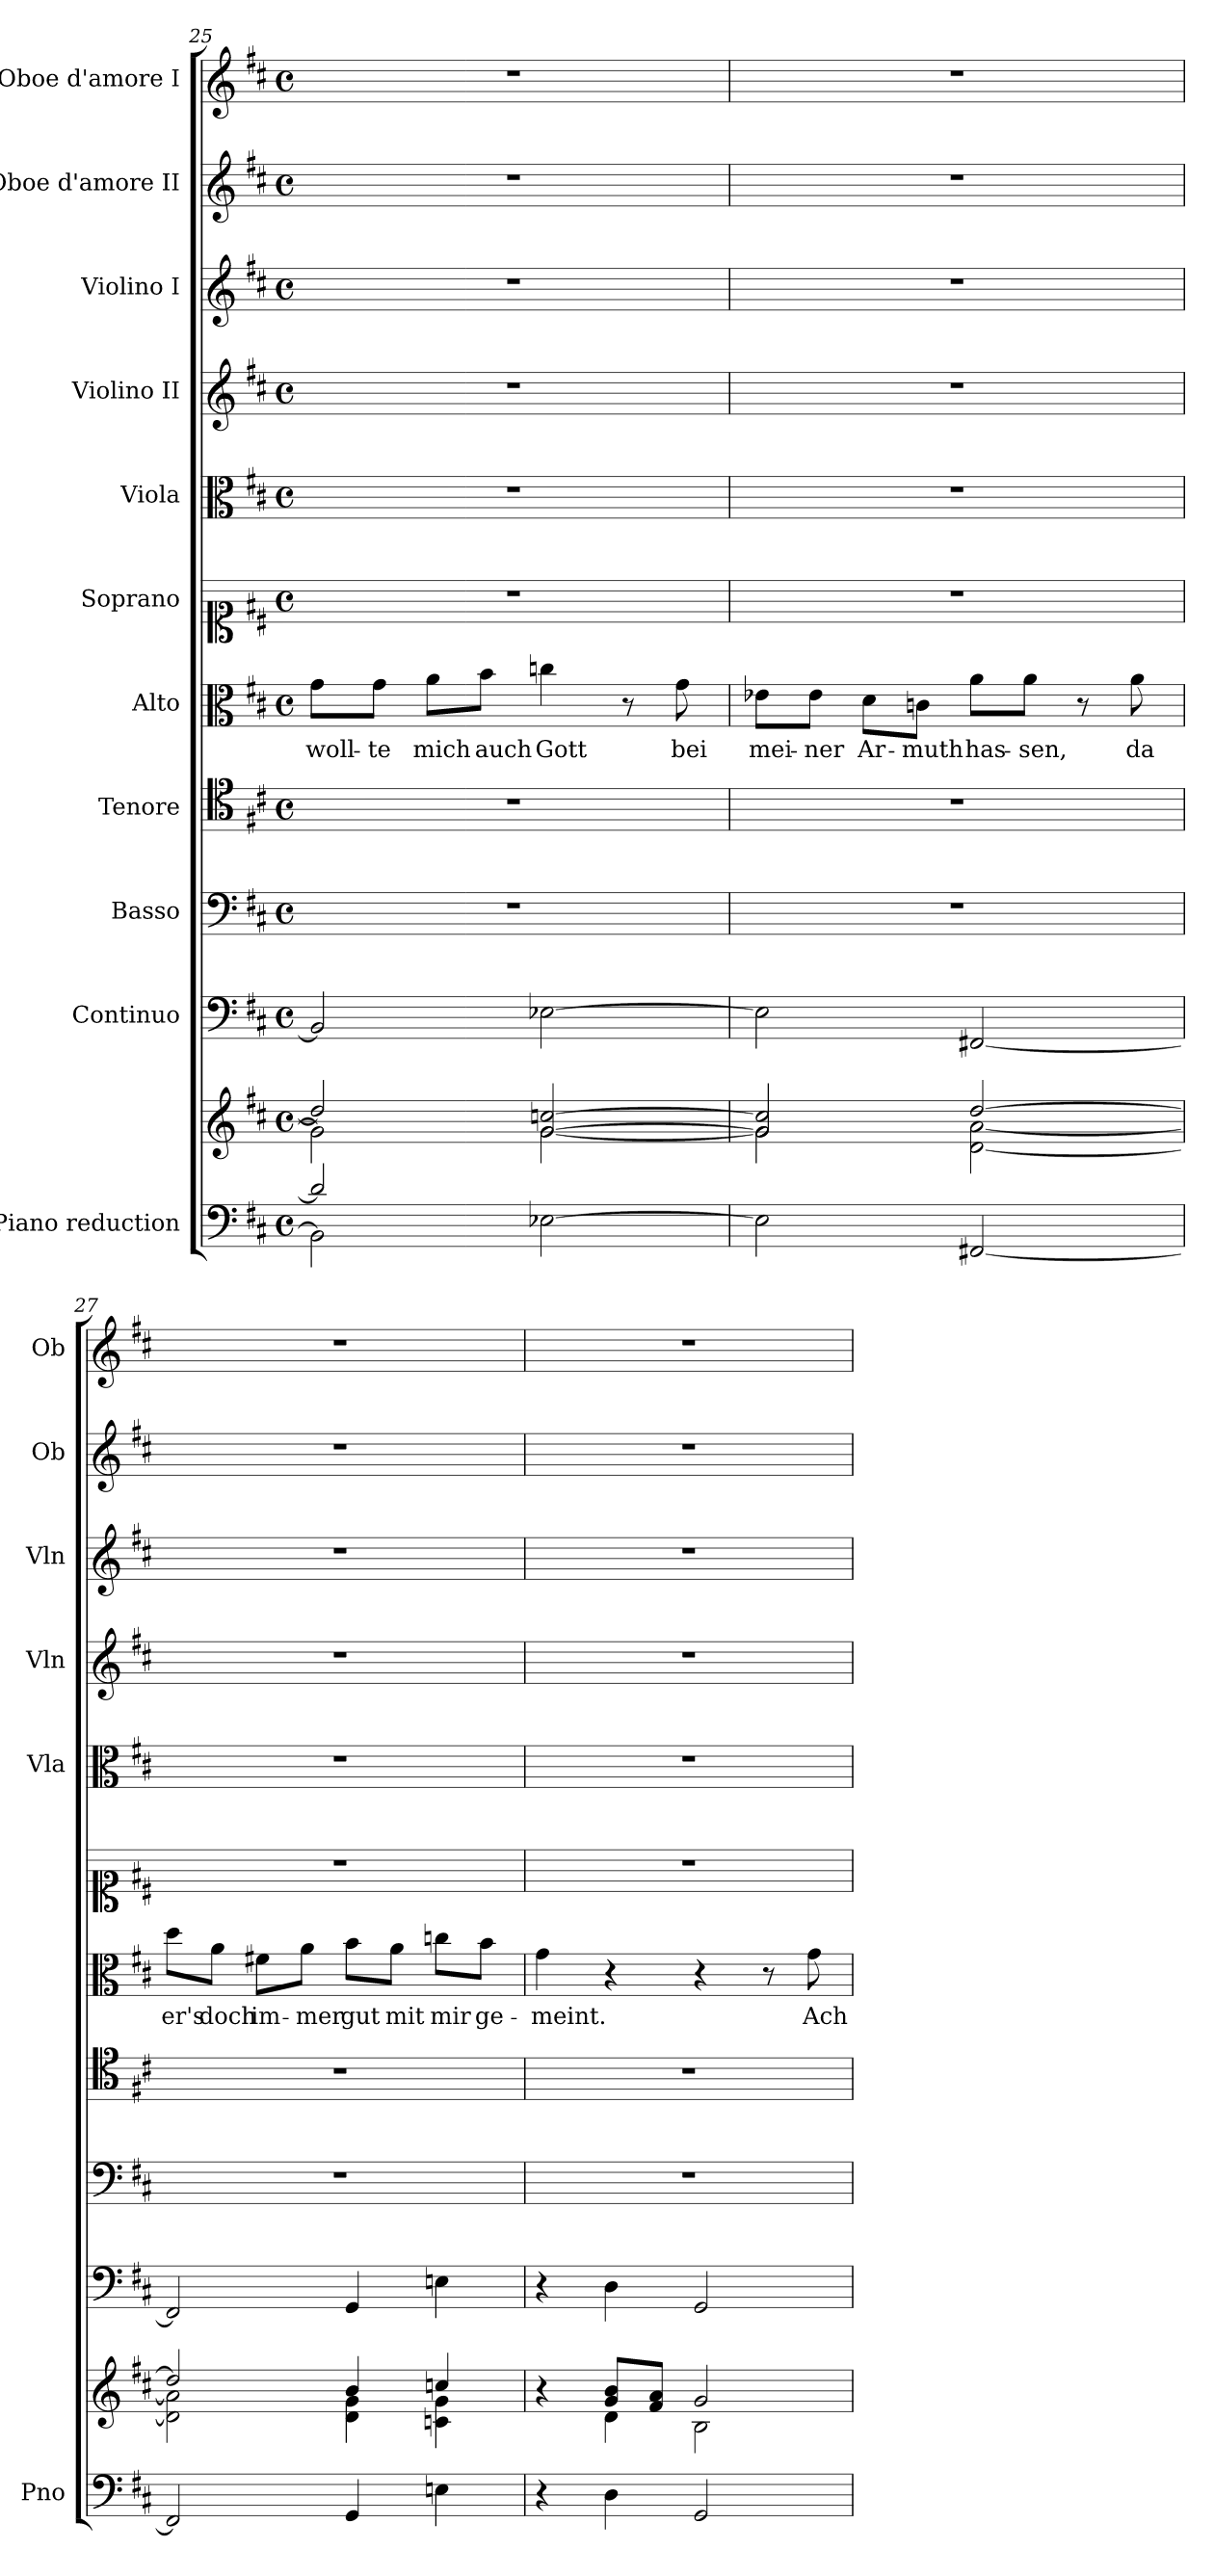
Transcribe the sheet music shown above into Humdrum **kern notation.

**kern	**kern	**kern	**kern	**kern	**kern	**text	**kern	**kern	**kern	**kern	**kern	**kern
*part11	*part11	*part10	*part9	*part8	*part7	*part7	*part6	*part5	*part4	*part3	*part2	*part1
*staff12	*staff11	*staff10	*staff9	*staff8	*staff7	*staff7	*staff6	*staff5	*staff4	*staff3	*staff2	*staff1
*I"Piano reduction	*	*I"Continuo	*I"Basso	*I"Tenore	*I"Alto	*	*I"Soprano	*I"Viola	*I"Violino II	*I"Violino I	*I"Oboe d'amore II	*I"Oboe d'amore I
*I'Pno	*	*	*	*	*	*	*	*I'Vla	*I'Vln	*I'Vln	*I'Ob	*I'Ob
*clefF4	*clefG2	*clefF4	*clefF4	*clefC4	*clefC3	*	*clefC1	*clefC3	*clefG2	*clefG2	*clefG2	*clefG2
*k[f#c#]	*k[f#c#]	*k[f#c#]	*k[f#c#]	*k[f#c#]	*k[f#c#]	*	*k[f#c#]	*k[f#c#]	*k[f#c#]	*k[f#c#]	*k[f#c#]	*k[f#c#]
*M4/4	*M4/4	*M4/4	*M4/4	*M4/4	*M4/4	*	*M4/4	*M4/4	*M4/4	*M4/4	*M4/4	*M4/4
*met(c)	*met(c)	*met(c)	*met(c)	*met(c)	*met(c)	*	*met(c)	*met(c)	*met(c)	*met(c)	*met(c)	*met(c)
=25	=25	=25	=25	=25	=25	=25	=25	=25	=25	=25	=25	=25
*^	*^	*	*	*	*	*	*	*	*	*	*	*
!	!	!	!	!	!	!	!	!LO:LY:b	!	!	!	!	!	!
2d/]	2BB\]	2dd/]	2g\]	2BB/]	1r	1r	8g\L	woll-	1r	1r	1r	1r	1r	1r
!	!	!	!	!	!	!	!	!LO:LY:b	!	!	!	!	!	!
.	.	.	.	.	.	.	8g\J	-te	.	.	.	.	.	.
!	!	!	!	!	!	!	!	!LO:LY:b	!	!	!	!	!	!
.	.	.	.	.	.	.	8a\L	mich	.	.	.	.	.	.
!	!	!	!	!	!	!	!	!LO:LY:b	!	!	!	!	!	!
.	.	.	.	.	.	.	8b\J	auch	.	.	.	.	.	.
!	!	!	!	!	!	!	!	!LO:LY:b	!	!	!	!	!	!
2ryy	[2E-X\	[2g/ [2ccn/	[2g\	[2E-X\	.	.	4ccn\	Gott	.	.	.	.	.	.
.	.	.	.	.	.	.	8r	.	.	.	.	.	.	.
!	!	!	!	!	!	!	!	!LO:LY:b	!	!	!	!	!	!
.	.	.	.	.	.	.	8g\	bei	.	.	.	.	.	.
*v	*v	*	*	*	*	*	*	*	*	*	*	*	*	*
=26	=26	=26	=26	=26	=26	=26	=26	=26	=26	=26	=26	=26	=26
!	!	!	!	!	!	!	!LO:LY:b	!	!	!	!	!	!
2E-\]	2g/] 2cc/]	2g\]	2E-\]	1r	1r	8e-X\L	mei-	1r	1r	1r	1r	1r	1r
!	!	!	!	!	!	!	!LO:LY:b	!	!	!	!	!	!
.	.	.	.	.	.	8e-\J	-ner	.	.	.	.	.	.
!	!	!	!	!	!	!	!LO:LY:b	!	!	!	!	!	!
.	.	.	.	.	.	8d\L	Ar-	.	.	.	.	.	.
!	!	!	!	!	!	!	!LO:LY:b	!	!	!	!	!	!
.	.	.	.	.	.	8cn\J	-muth	.	.	.	.	.	.
!	!	!	!	!	!	!	!LO:LY:b	!	!	!	!	!	!
[2FF#X/	[2dd/	[2d\ [2a\	[2FF#X/	.	.	8a\L	has-	.	.	.	.	.	.
!	!	!	!	!	!	!	!LO:LY:b	!	!	!	!	!	!
.	.	.	.	.	.	8a\J	-sen,	.	.	.	.	.	.
.	.	.	.	.	.	8r	.	.	.	.	.	.	.
!	!	!	!	!	!	!	!LO:LY:b	!	!	!	!	!	!
.	.	.	.	.	.	8a\	da	.	.	.	.	.	.
=27	=27	=27	=27	=27	=27	=27	=27	=27	=27	=27	=27	=27	=27
!	!	!	!	!	!	!	!LO:LY:b	!	!	!	!	!	!
2FF#/]	2dd/]	2d\] 2a\]	2FF#/]	1r	1r	8dd\L	er's	1r	1r	1r	1r	1r	1r
!	!	!	!	!	!	!	!LO:LY:b	!	!	!	!	!	!
.	.	.	.	.	.	8a\J	doch	.	.	.	.	.	.
!	!	!	!	!	!	!	!LO:LY:b	!	!	!	!	!	!
.	.	.	.	.	.	8f#X\L	im-	.	.	.	.	.	.
!	!	!	!	!	!	!	!LO:LY:b	!	!	!	!	!	!
.	.	.	.	.	.	8a\J	-mer	.	.	.	.	.	.
!	!	!	!	!	!	!	!LO:LY:b	!	!	!	!	!	!
4GG/	4b/	4d\ 4g\	4GG/	.	.	8b\L	gut	.	.	.	.	.	.
!	!	!	!	!	!	!	!LO:LY:b	!	!	!	!	!	!
.	.	.	.	.	.	8a\J	mit	.	.	.	.	.	.
!	!	!	!	!	!	!	!LO:LY:b	!	!	!	!	!	!
4En\	4ccn/	4cn\ 4g\	4En\	.	.	8ccn\L	mir	.	.	.	.	.	.
!	!	!	!	!	!	!	!LO:LY:b	!	!	!	!	!	!
.	.	.	.	.	.	8b\J	ge-	.	.	.	.	.	.
!!LO:PB:g=z
=28	=28	=28	=28	=28	=28	=28	=28	=28	=28	=28	=28	=28	=28
!	!	!	!	!	!	!	!LO:LY:b	!	!	!	!	!	!
4r	4r	4ryy	4r	1r	1r	4g\	-meint.	1r	1r	1r	1r	1r	1r
4D\	8g/ 8b/L	4d\	4D\	.	.	4r	.	.	.	.	.	.	.
.	8f#/ 8a/J	.	.	.	.	.	.	.	.	.	.	.	.
2GG/	2g/	2B\	2GG/	.	.	4r	.	.	.	.	.	.	.
.	.	.	.	.	.	8r	.	.	.	.	.	.	.
!	!	!	!	!	!	!	!LO:LY:b	!	!	!	!	!	!
.	.	.	.	.	.	8g\	Ach	.	.	.	.	.	.
*	*v	*v	*	*	*	*	*	*	*	*	*	*	*
=	=	=	=	=	=	=	=	=	=	=	=	=
*-	*-	*-	*-	*-	*-	*-	*-	*-	*-	*-	*-	*-
